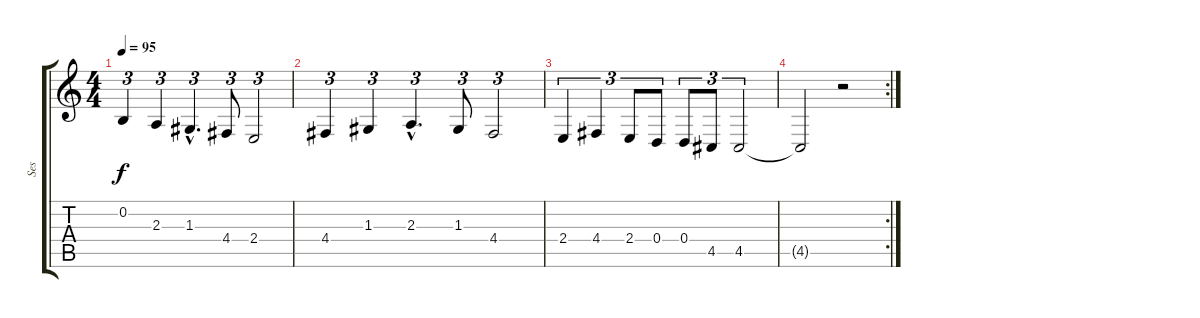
\track ("Ses" "Ses") {instrument stringensemble2}
\staff {score tabs}
\tuning (E4 B3 G3 D3 A2 E2) {hide}
\ts (4 4)
\tempo 95
\clef g2
\ks c
0.2.4{tu (3 2) dy f} 2.3.4{tu (3 2)} 1.3{hac}.4{d tu (3 2)} 4.4.8{tu (3 2)} 2.4.2{tu (3 2)} |
4.4.4{tu (3 2)} 1.3.4{tu (3 2)} 2.3{hac}.4{d tu (3 2)} 1.3.8{tu (3 2)} 4.4.2{tu (3 2)} |
2.4.4{tu (3 2)} 4.4.4{tu (3 2)} 2.4.8{tu (3 2)} 0.4.8{tu (3 2)} 0.4.8{tu (3 2)} 4.5.8{tu (3 2)} 4.5.2{tu (3 2)} |
\rc 2
4.5{t}.2 r.2
